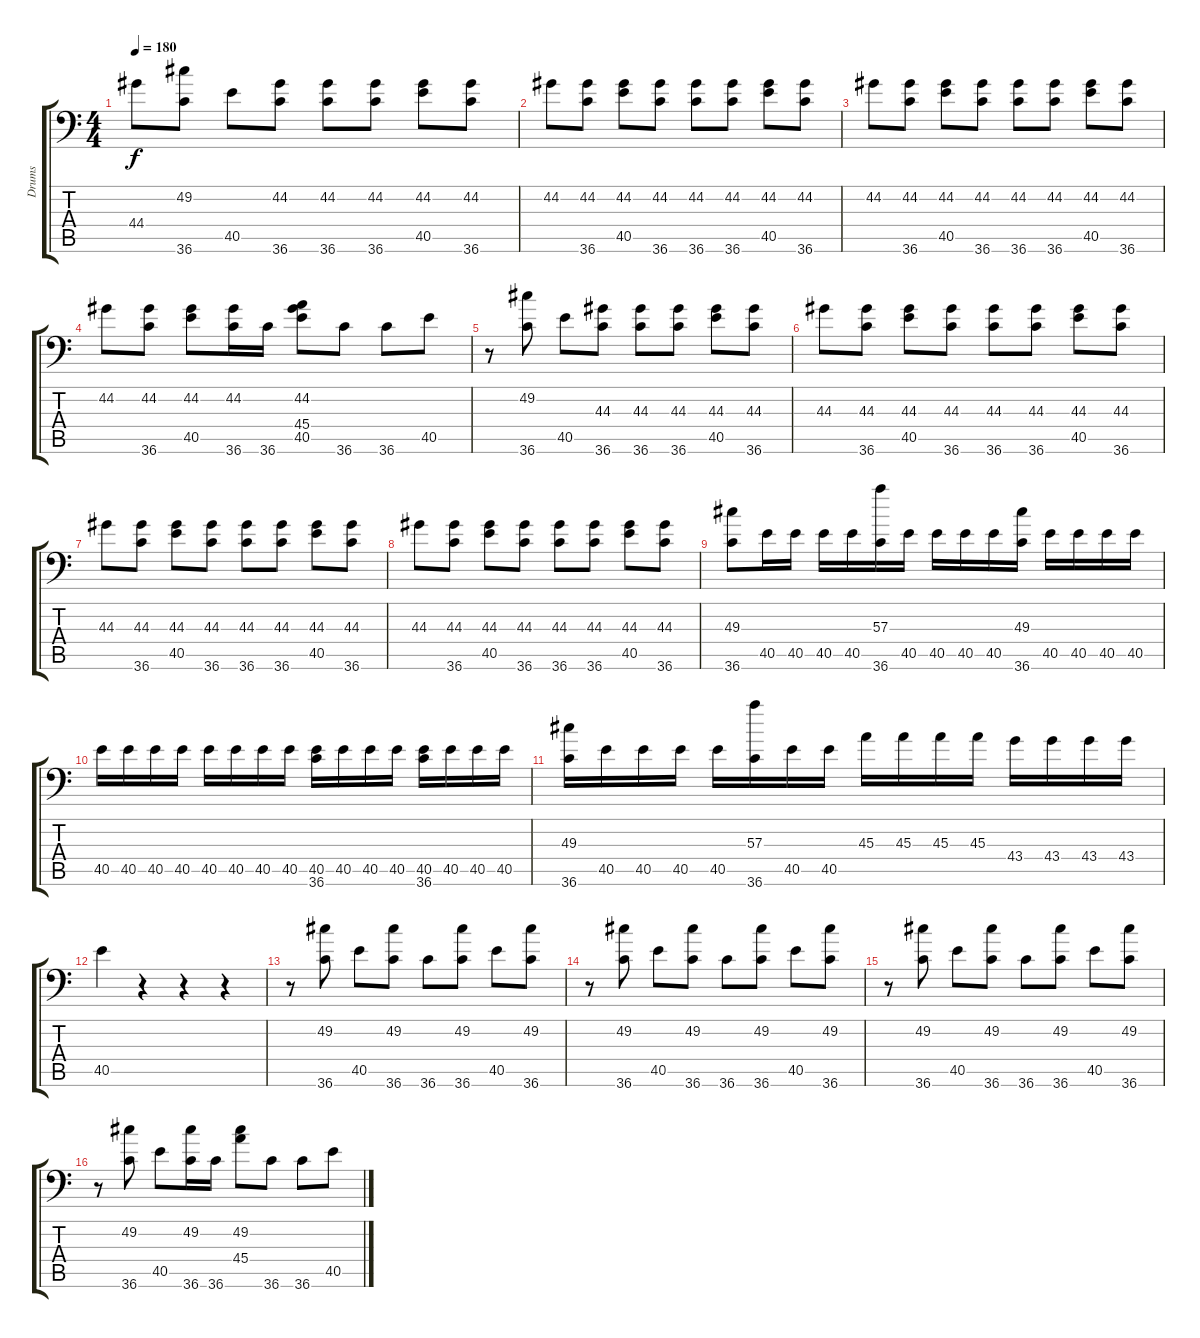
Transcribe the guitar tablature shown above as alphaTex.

\track ("Drums" "Drums") {instrument acousticgrandpiano}
\staff {score tabs}
\tuning (C-1 C-1 C-1 C-1 C-1 C-1) {hide}
\ts (4 4)
\tempo 180
\clef f4
\ks c
44.4.8{dy f} (49.2 36.6).8 40.5.8 (44.2 36.6).8 (44.2 36.6).8 (44.2 36.6).8 (44.2 40.5).8 (44.2 36.6).8 |
44.2.8 (44.2 36.6).8 (44.2 40.5).8 (44.2 36.6).8 (44.2 36.6).8 (44.2 36.6).8 (44.2 40.5).8 (44.2 36.6).8 |
44.2.8 (44.2 36.6).8 (44.2 40.5).8 (44.2 36.6).8 (44.2 36.6).8 (44.2 36.6).8 (44.2 40.5).8 (44.2 36.6).8 |
44.2.8 (44.2 36.6).8 (44.2 40.5).8 (44.2 36.6).16 36.6.16 (44.2 45.4 40.5).8 36.6.8 36.6.8 40.5.8 |
r.8 (49.2 36.6).8 40.5.8 (44.3 36.6).8 (44.3 36.6).8 (44.3 36.6).8 (44.3 40.5).8 (44.3 36.6).8 |
44.3.8 (44.3 36.6).8 (44.3 40.5).8 (44.3 36.6).8 (44.3 36.6).8 (44.3 36.6).8 (44.3 40.5).8 (44.3 36.6).8 |
44.3.8 (44.3 36.6).8 (44.3 40.5).8 (44.3 36.6).8 (44.3 36.6).8 (44.3 36.6).8 (44.3 40.5).8 (44.3 36.6).8 |
44.3.8 (44.3 36.6).8 (44.3 40.5).8 (44.3 36.6).8 (44.3 36.6).8 (44.3 36.6).8 (44.3 40.5).8 (44.3 36.6).8 |
(49.3 36.6).8 40.5.16 40.5.16 40.5.16 40.5.16 (57.3 36.6).16 40.5.16 40.5.16 40.5.16 40.5.16 (49.3 36.6).16 40.5.16 40.5.16 40.5.16 40.5.16 |
40.5.16 40.5.16 40.5.16 40.5.16 40.5.16 40.5.16 40.5.16 40.5.16 (40.5 36.6).16 40.5.16 40.5.16 40.5.16 (40.5 36.6).16 40.5.16 40.5.16 40.5.16 |
(49.3 36.6).16 40.5.16 40.5.16 40.5.16 40.5.16 (57.3 36.6).16 40.5.16 40.5.16 45.3.16 45.3.16 45.3.16 45.3.16 43.4.16 43.4.16 43.4.16 43.4.16 |
40.5.4 r.4 r.4 r.4 |
r.8 (49.2 36.6).8 40.5.8 (49.2 36.6).8 36.6.8 (49.2 36.6).8 40.5.8 (49.2 36.6).8 |
r.8 (49.2 36.6).8 40.5.8 (49.2 36.6).8 36.6.8 (49.2 36.6).8 40.5.8 (49.2 36.6).8 |
r.8 (49.2 36.6).8 40.5.8 (49.2 36.6).8 36.6.8 (49.2 36.6).8 40.5.8 (49.2 36.6).8 |
r.8 (49.2 36.6).8 40.5.8 (49.2 36.6).16 36.6.16 (49.2 45.4).8 36.6.8 36.6.8 40.5.8
